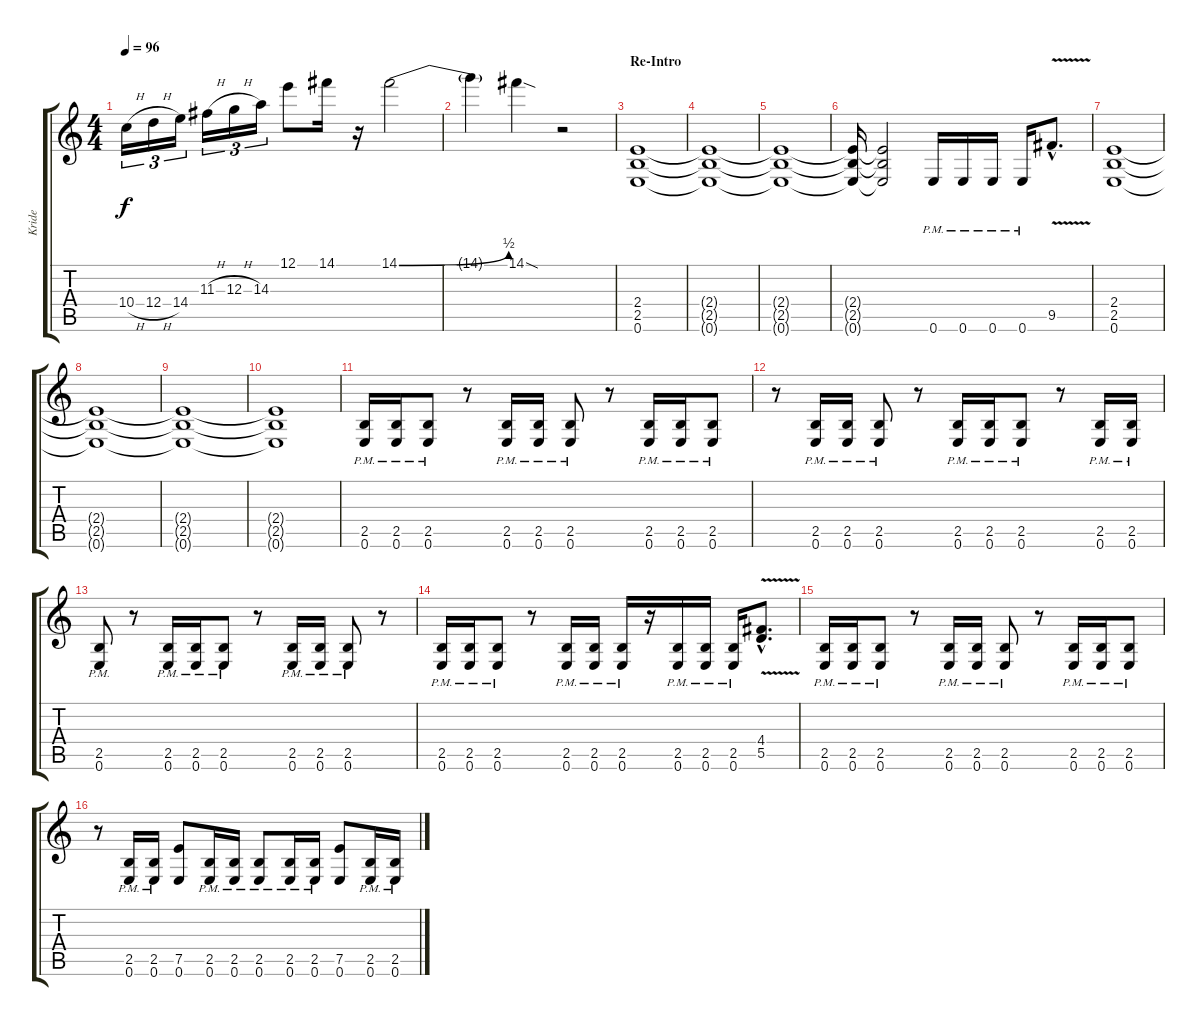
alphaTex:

\track ("Kride" "Kride") {instrument distortionguitar}
\staff {score tabs}
\tuning (E4 B3 G3 D3 A2 E2) {hide}
\ts (4 4)
\tempo 96
\clef g2
\ks c
10.4{h}.16{tu (3 2) dy f} 12.4{h}.16{tu (3 2)} 14.4.16{tu (3 2)} 11.3{h}.16{tu (3 2)} 12.3{h}.16{tu (3 2)} 14.3.16{tu (3 2)} 12.1.8 14.1.16 r.16 14.1{be (bend 0 0 60 2)}.2 |
14.1{t}.4 14.1{sod}.4 r.2 |
\section ("" "Re-Intro")
(2.4 2.5 0.6).1 |
(2.4{t} 2.5{t} 0.6{t}).1 |
(2.4{t} 2.5{t} 0.6{t}).1 |
(2.4{t} 2.5{t} 0.6{t}).16 (2.4{t} 2.5{t} 0.6{t}).2 0.6{pm}.16 0.6{pm}.16 0.6{pm}.16 0.6{pm}.16 9.5{v hac}.8{d} |
(2.4 2.5 0.6).1 |
(2.4{t} 2.5{t} 0.6{t}).1 |
(2.4{t} 2.5{t} 0.6{t}).1 |
(2.4{t} 2.5{t} 0.6{t}).1 |
(2.5{pm} 0.6{pm}).16 (2.5{pm} 0.6{pm}).16 (2.5{pm} 0.6{pm}).8 r.8 (2.5{pm} 0.6{pm}).16 (2.5{pm} 0.6{pm}).16 (2.5{pm} 0.6{pm}).8 r.8 (2.5{pm} 0.6{pm}).16 (2.5{pm} 0.6{pm}).16 (2.5{pm} 0.6{pm}).8 |
r.8 (2.5{pm} 0.6{pm}).16 (2.5{pm} 0.6{pm}).16 (2.5{pm} 0.6{pm}).8 r.8 (2.5{pm} 0.6{pm}).16 (2.5{pm} 0.6{pm}).16 (2.5{pm} 0.6{pm}).8 r.8 (2.5{pm} 0.6{pm}).16 (2.5{pm} 0.6{pm}).16 |
(2.5{pm} 0.6{pm}).8 r.8 (2.5{pm} 0.6{pm}).16 (2.5{pm} 0.6{pm}).16 (2.5{pm} 0.6{pm}).8 r.8 (2.5{pm} 0.6{pm}).16 (2.5{pm} 0.6{pm}).16 (2.5{pm} 0.6{pm}).8 r.8 |
(2.5{pm} 0.6{pm}).16 (2.5{pm} 0.6{pm}).16 (2.5{pm} 0.6{pm}).8 r.8 (2.5{pm} 0.6{pm}).16 (2.5{pm} 0.6{pm}).16 (2.5{pm} 0.6{pm}).16 r.16 (2.5{pm} 0.6{pm}).16 (2.5{pm} 0.6{pm}).16 (2.5{pm} 0.6{pm}).16 (4.4{v hac} 5.5{v hac}).8{d} |
(2.5{pm} 0.6{pm}).16 (2.5{pm} 0.6{pm}).16 (2.5{pm} 0.6{pm}).8 r.8 (2.5{pm} 0.6{pm}).16 (2.5{pm} 0.6{pm}).16 (2.5{pm} 0.6{pm}).8 r.8 (2.5{pm} 0.6{pm}).16 (2.5{pm} 0.6{pm}).16 (2.5{pm} 0.6{pm}).8 |
r.8 (2.5{pm} 0.6{pm}).16 (2.5{pm} 0.6{pm}).16 (7.5 0.6).8 (2.5{pm} 0.6{pm}).16 (2.5{pm} 0.6{pm}).16 (2.5{pm} 0.6{pm}).8 (2.5{pm} 0.6{pm}).16 (2.5{pm} 0.6{pm}).16 (7.5 0.6).8 (2.5{pm} 0.6{pm}).16 (2.5{pm} 0.6{pm}).16
